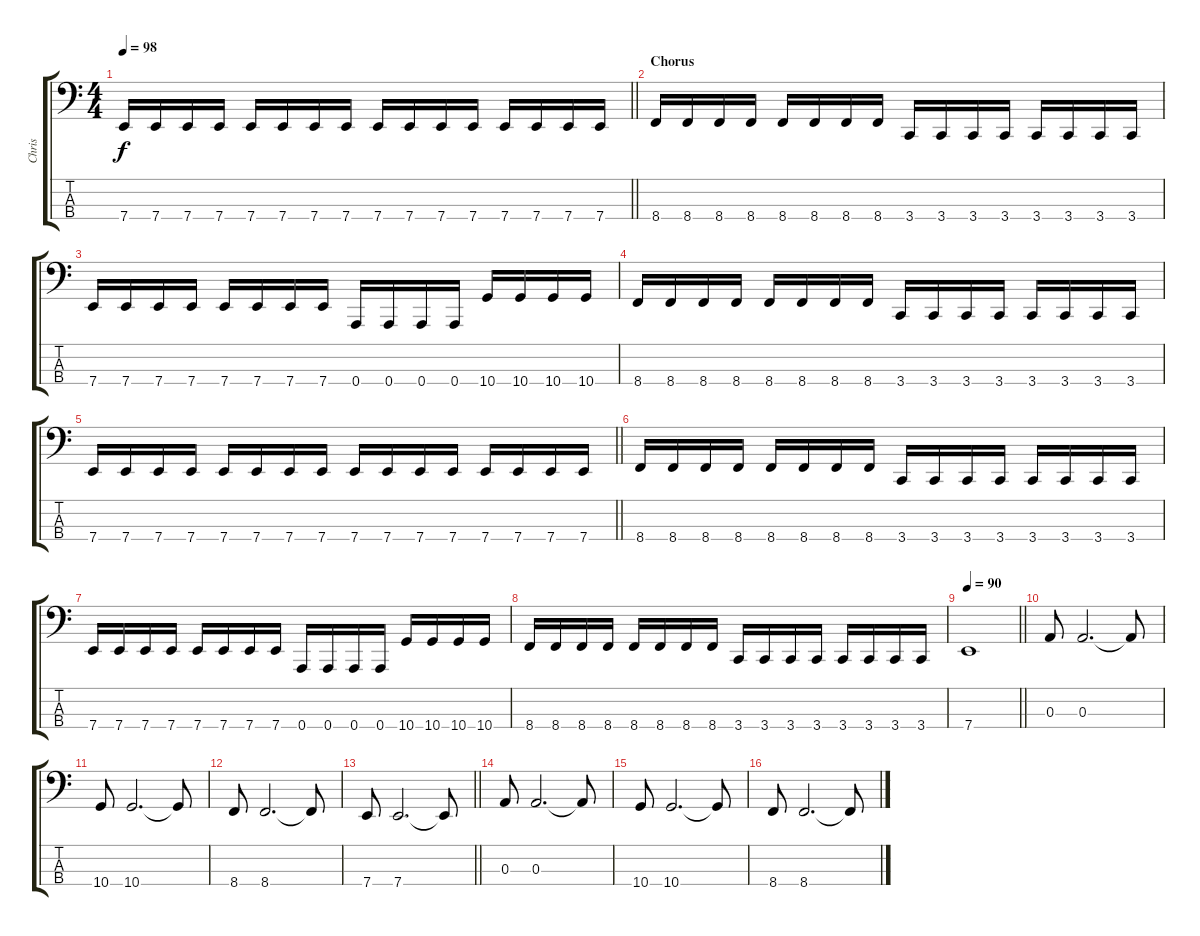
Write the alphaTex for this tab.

\track ("Chris" "Chris") {instrument electricbassfinger}
\staff {score tabs}
\tuning (G2 D2 A1 A0) {hide}
\ts (4 4)
\tempo 98
\clef f4
\barLineRight lightlight
\ks c
7.4.16{dy f} 7.4.16 7.4.16 7.4.16 7.4.16 7.4.16 7.4.16 7.4.16 7.4.16 7.4.16 7.4.16 7.4.16 7.4.16 7.4.16 7.4.16 7.4.16 |
\section ("" "Chorus")
8.4.16 8.4.16 8.4.16 8.4.16 8.4.16 8.4.16 8.4.16 8.4.16 3.4.16 3.4.16 3.4.16 3.4.16 3.4.16 3.4.16 3.4.16 3.4.16 |
7.4.16 7.4.16 7.4.16 7.4.16 7.4.16 7.4.16 7.4.16 7.4.16 0.4.16 0.4.16 0.4.16 0.4.16 10.4.16 10.4.16 10.4.16 10.4.16 |
8.4.16 8.4.16 8.4.16 8.4.16 8.4.16 8.4.16 8.4.16 8.4.16 3.4.16 3.4.16 3.4.16 3.4.16 3.4.16 3.4.16 3.4.16 3.4.16 |
\barLineRight lightlight
7.4.16 7.4.16 7.4.16 7.4.16 7.4.16 7.4.16 7.4.16 7.4.16 7.4.16 7.4.16 7.4.16 7.4.16 7.4.16 7.4.16 7.4.16 7.4.16 |
8.4.16 8.4.16 8.4.16 8.4.16 8.4.16 8.4.16 8.4.16 8.4.16 3.4.16 3.4.16 3.4.16 3.4.16 3.4.16 3.4.16 3.4.16 3.4.16 |
7.4.16 7.4.16 7.4.16 7.4.16 7.4.16 7.4.16 7.4.16 7.4.16 0.4.16 0.4.16 0.4.16 0.4.16 10.4.16 10.4.16 10.4.16 10.4.16 |
8.4.16 8.4.16 8.4.16 8.4.16 8.4.16 8.4.16 8.4.16 8.4.16 3.4.16 3.4.16 3.4.16 3.4.16 3.4.16 3.4.16 3.4.16 3.4.16 |
\tempo 90
\barLineRight lightlight
7.4.1 |
0.3.8 0.3.2{d} 0.3{t}.8 |
10.4.8 10.4.2{d} 10.4{t}.8 |
8.4.8 8.4.2{d} 8.4{t}.8 |
\barLineRight lightlight
7.4.8 7.4.2{d} 7.4{t}.8 |
0.3.8 0.3.2{d} 0.3{t}.8 |
10.4.8 10.4.2{d} 10.4{t}.8 |
8.4.8 8.4.2{d} 8.4{t}.8
